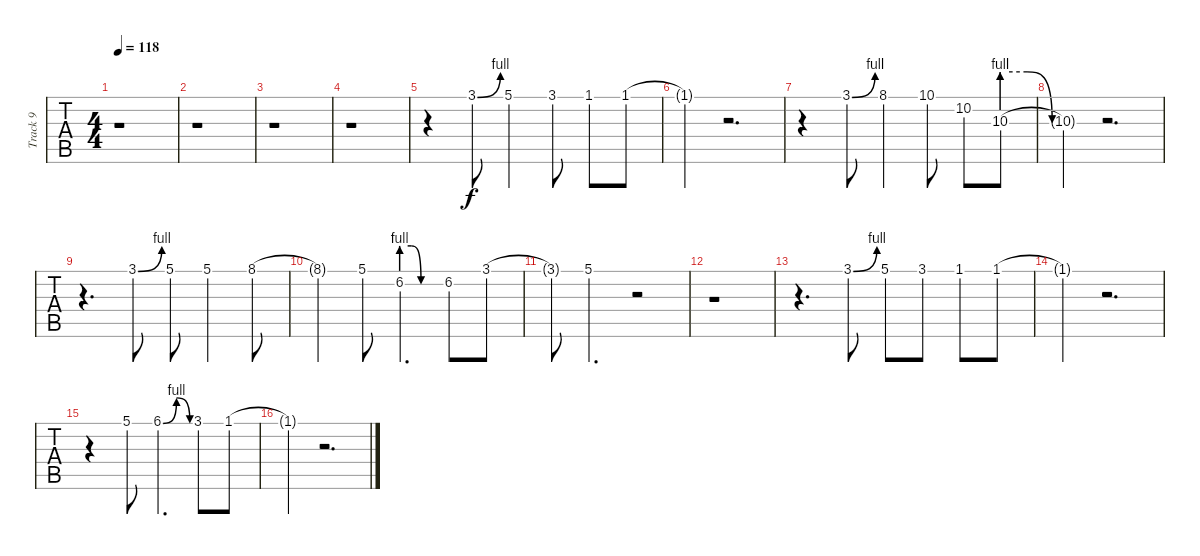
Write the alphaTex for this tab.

\track ("Track 9" "Track 9") {instrument lead2sawtooth}
\staff {tabs}
\tuning (E4 B3 G3 D3 A2 E2) {hide}
\ts (4 4)
\tempo 118
\clef g2
\ks c
r.1{dy f} |
r.1 |
r.1 |
r.1 |
r.4 3.1{be (bend 0 0 60 4)}.8 5.1.4 3.1.8 1.1.8 1.1.8 |
1.1{t}.4 r.2{d} |
r.4 3.1{be (bend 0 0 60 4)}.8 8.1.4 10.1.8 10.2.8 10.3{be (custom 0 4 15 4 30 0 60 0)}.8 |
10.3{t}.4 r.2{d} |
r.4{d} 3.1{be (bend 0 0 60 4)}.8 5.1.8 5.1.4 8.1.8 |
8.1{t}.4 5.1.8 6.2{be (custom 0 4 15 4 30 0 60 0)}.4{d} 6.2.8 3.1.8 |
3.1{t}.8 5.1.4{d} r.2 |
r.1 |
r.4{d} 3.1{be (bend 0 0 60 4)}.8 5.1.8 3.1.8 1.1.8 1.1.8 |
1.1{t}.4 r.2{d} |
r.4 5.1.8 6.1{be (bendrelease 0 0 15 4 45 4 60 0)}.4{d} 3.1.8 1.1.8 |
1.1{t}.4 r.2{d}
